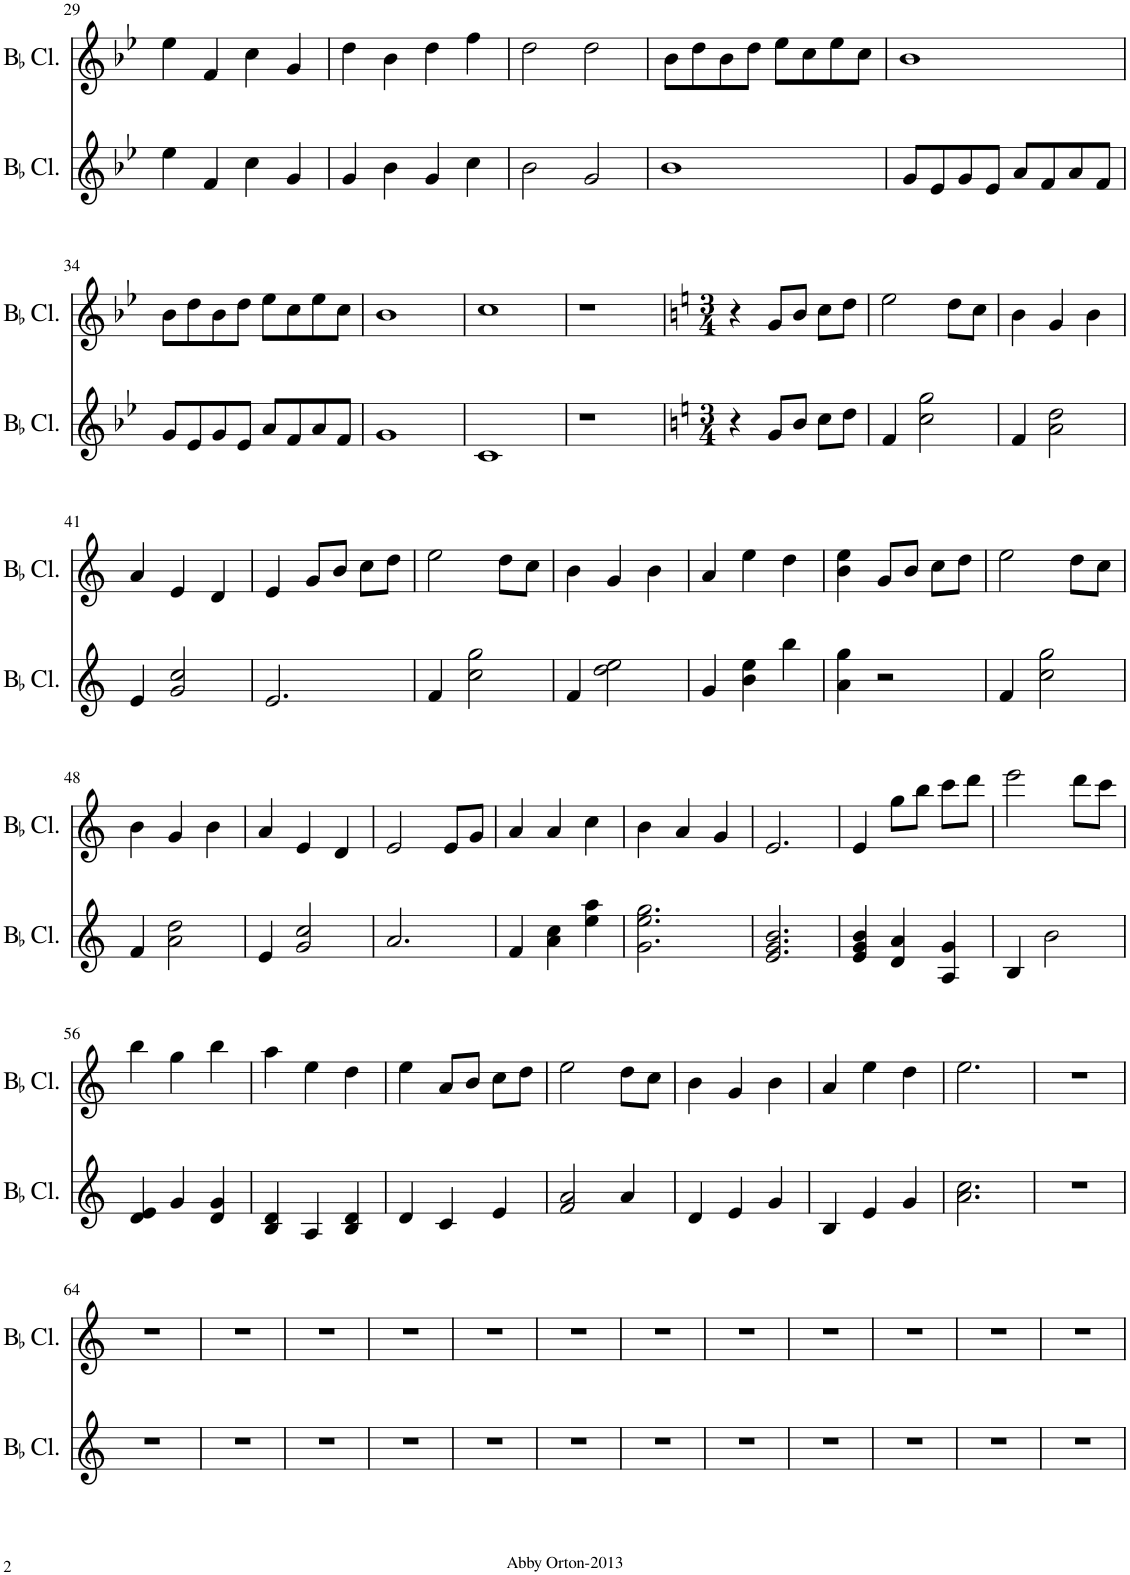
**kern	**kern
*part2	*part1
*staff2	*staff1
*I"BaccidentalFlat Clarinet	*I"BaccidentalFlat Clarinet
*I'BaccidentalFlat Cl.	*I'BaccidentalFlat Cl.
!!LO:PB:g=z
*clefG2	*clefG2
*ITrd1c2	*ITrd1c2
*k[b-e-]	*k[b-e-]
*M4/4	*M4/4
=29	=29
4ee-\	4ee-\
4f/	4f/
4cc\	4cc\
4g/	4g/
=30	=30
4g/	4dd\
4b-\	4b-\
4g/	4dd\
4cc\	4ff\
=31	=31
2b-\	2dd\
2g/	2dd\
=32	=32
1b-	8b-\L
.	8dd\
.	8b-\
.	8dd\J
.	8ee-\L
.	8cc\
.	8ee-\
.	8cc\J
=33	=33
8g/L	1b-
8e-/	.
8g/	.
8e-/J	.
8a/L	.
8f/	.
8a/	.
8f/J	.
!!LO:LB:g=z
=34	=34
8g/L	8b-\L
8e-/	8dd\
8g/	8b-\
8e-/J	8dd\J
8a/L	8ee-\L
8f/	8cc\
8a/	8ee-\
8f/J	8cc\J
=35	=35
1g	1b-
=36	=36
1c	1cc
=37	=37
1r	1r
=38	=38
*k[]	*k[]
*M3/4	*M3/4
4r	4r
8g/L	8g/L
8b/J	8b/J
8cc\L	8cc\L
8dd\J	8dd\J
=39	=39
4f/	2ee\
2cc\ 2gg\	.
.	8dd\L
.	8cc\J
=40	=40
4f/	4b\
2a\ 2dd\	4g/
.	4b\
!!LO:LB:g=z
=41	=41
4e/	4a/
2g/ 2cc/	4e/
.	4d/
=42	=42
2.e/	4e/
.	8g/L
.	8b/J
.	8cc\L
.	8dd\J
=43	=43
4f/	2ee\
2cc\ 2gg\	.
.	8dd\L
.	8cc\J
=44	=44
4f/	4b\
2dd\ 2ee\	4g/
.	4b\
=45	=45
4g/	4a/
4b\ 4ee\	4ee\
4bb\	4dd\
=46	=46
4a\ 4gg\	4b\ 4ee\
2r	8g/L
.	8b/J
.	8cc\L
.	8dd\J
=47	=47
4f/	2ee\
2cc\ 2gg\	.
.	8dd\L
.	8cc\J
!!LO:LB:g=z
=48	=48
4f/	4b\
2a\ 2dd\	4g/
.	4b\
=49	=49
4e/	4a/
2g/ 2cc/	4e/
.	4d/
=50	=50
2.a/	2e/
.	8e/L
.	8g/J
=51	=51
4f/	4a/
4a\ 4cc\	4a/
4ee\ 4aa\	4cc\
=52	=52
2.g\ 2.ee\ 2.gg\	4b\
.	4a/
.	4g/
=53	=53
2.e/ 2.g/ 2.b/	2.e/
=54	=54
4e/ 4g/ 4b/	4e/
4d/ 4a/	8gg\L
.	8bb\J
4A/ 4g/	8ccc\L
.	8ddd\J
=55	=55
4B/	2eee\
2b\	.
.	8ddd\L
.	8ccc\J
!!LO:LB:g=z
=56	=56
4d/ 4e/	4bb\
4g/	4gg\
4d/ 4g/	4bb\
=57	=57
4B/ 4d/	4aa\
4A/	4ee\
4B/ 4d/	4dd\
=58	=58
4d/	4ee\
4c/	8a/L
.	8b/J
4e/	8cc\L
.	8dd\J
=59	=59
2f/ 2a/	2ee\
4a/	8dd\L
.	8cc\J
=60	=60
4d/	4b\
4e/	4g/
4g/	4b\
=61	=61
4B/	4a/
4e/	4ee\
4g/	4dd\
=62	=62
2.a\ 2.cc\	2.ee\
=63	=63
2.r	2.r
!!LO:LB:g=z
=64	=64
2.r	2.r
=65	=65
2.r	2.r
=66	=66
2.r	2.r
=67	=67
2.r	2.r
=68	=68
2.r	2.r
=69	=69
2.r	2.r
=70	=70
2.r	2.r
=71	=71
2.r	2.r
=72	=72
2.r	2.r
=73	=73
2.r	2.r
=74	=74
2.r	2.r
=75	=75
2.r	2.r
=	=
*-	*-
